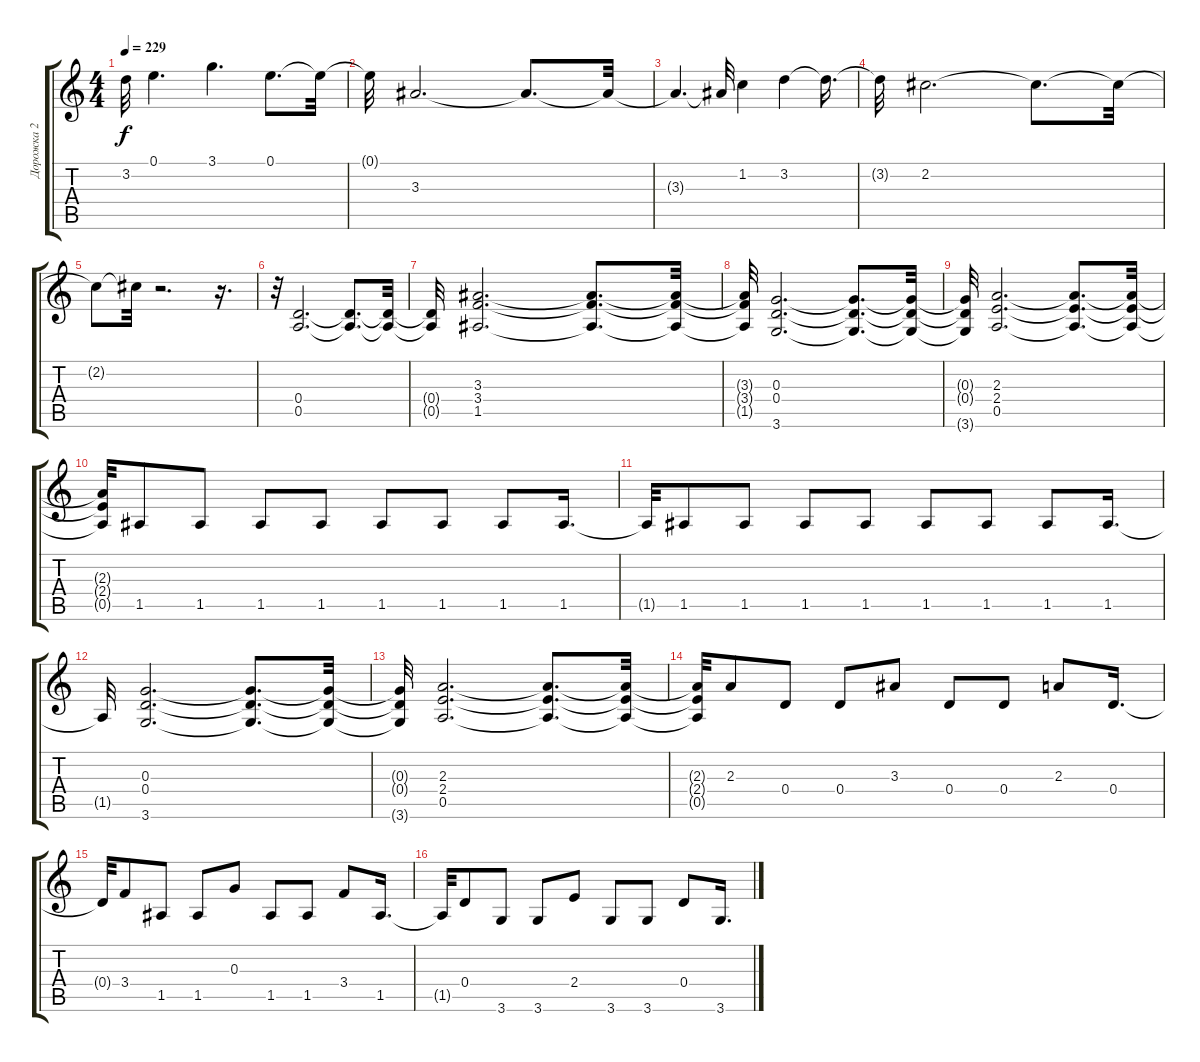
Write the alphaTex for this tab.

\track ("Дорожка 2" "Дорожка 2") {instrument overdrivenguitar}
\staff {score tabs}
\tuning (E4 B3 G3 D3 A2 E2) {hide}
\ts (4 4)
\tempo 229
\clef g2
\ks c
3.2{t}.32{dy f} 0.1.4{d} 3.1.4{d} 0.1.8{d} 0.1{t}.32 |
0.1{t}.32 3.3.2{d} 3.3{t}.8{d} 3.3{t}.32 |
3.3{t}.4{d} 3.3{t}.32 1.2.4 3.2.4 3.2{t}.16{d} |
3.2{t}.32 2.2.2{d} 2.2{t}.8{d} 2.2{t}.32 |
2.2{t}.8 2.2{t}.32 r.2{d} r.16{d} |
r.32 (0.4 0.5).2{d} (0.4{t} 0.5{t}).8{d} (0.4{t} 0.5{t}).32 |
(0.4{t} 0.5{t}).32 (3.3 3.4 1.5).2{d} (3.3{t} 3.4{t} 1.5{t}).8{d} (3.3{t} 3.4{t} 1.5{t}).32 |
(3.3{t} 3.4{t} 1.5{t}).32 (0.3 0.4 3.6).2{d} (0.3{t} 0.4{t} 3.6{t}).8{d} (0.3{t} 0.4{t} 3.6{t}).32 |
(0.3{t} 0.4{t} 3.6{t}).32 (2.3 2.4 0.5).2{d} (2.3{t} 2.4{t} 0.5{t}).8{d} (2.3{t} 2.4{t} 0.5{t}).32 |
(2.3{t} 2.4{t} 0.5{t}).32 1.5.8 1.5.8 1.5.8 1.5.8 1.5.8 1.5.8 1.5.8 1.5.16{d} |
1.5{t}.32 1.5.8 1.5.8 1.5.8 1.5.8 1.5.8 1.5.8 1.5.8 1.5.16{d} |
1.5{t}.32 (0.3 0.4 3.6).2{d} (0.3{t} 0.4{t} 3.6{t}).8{d} (0.3{t} 0.4{t} 3.6{t}).32 |
(0.3{t} 0.4{t} 3.6{t}).32 (2.3 2.4 0.5).2{d} (2.3{t} 2.4{t} 0.5{t}).8{d} (2.3{t} 2.4{t} 0.5{t}).32 |
(2.3{t} 2.4{t} 0.5{t}).32 2.3.8 0.4.8 0.4.8 3.3.8 0.4.8 0.4.8 2.3.8 0.4.16{d} |
0.4{t}.32 3.4.8 1.5.8 1.5.8 0.3.8 1.5.8 1.5.8 3.4.8 1.5.16{d} |
1.5{t}.32 0.4.8 3.6.8 3.6.8 2.4.8 3.6.8 3.6.8 0.4.8 3.6.16{d}
